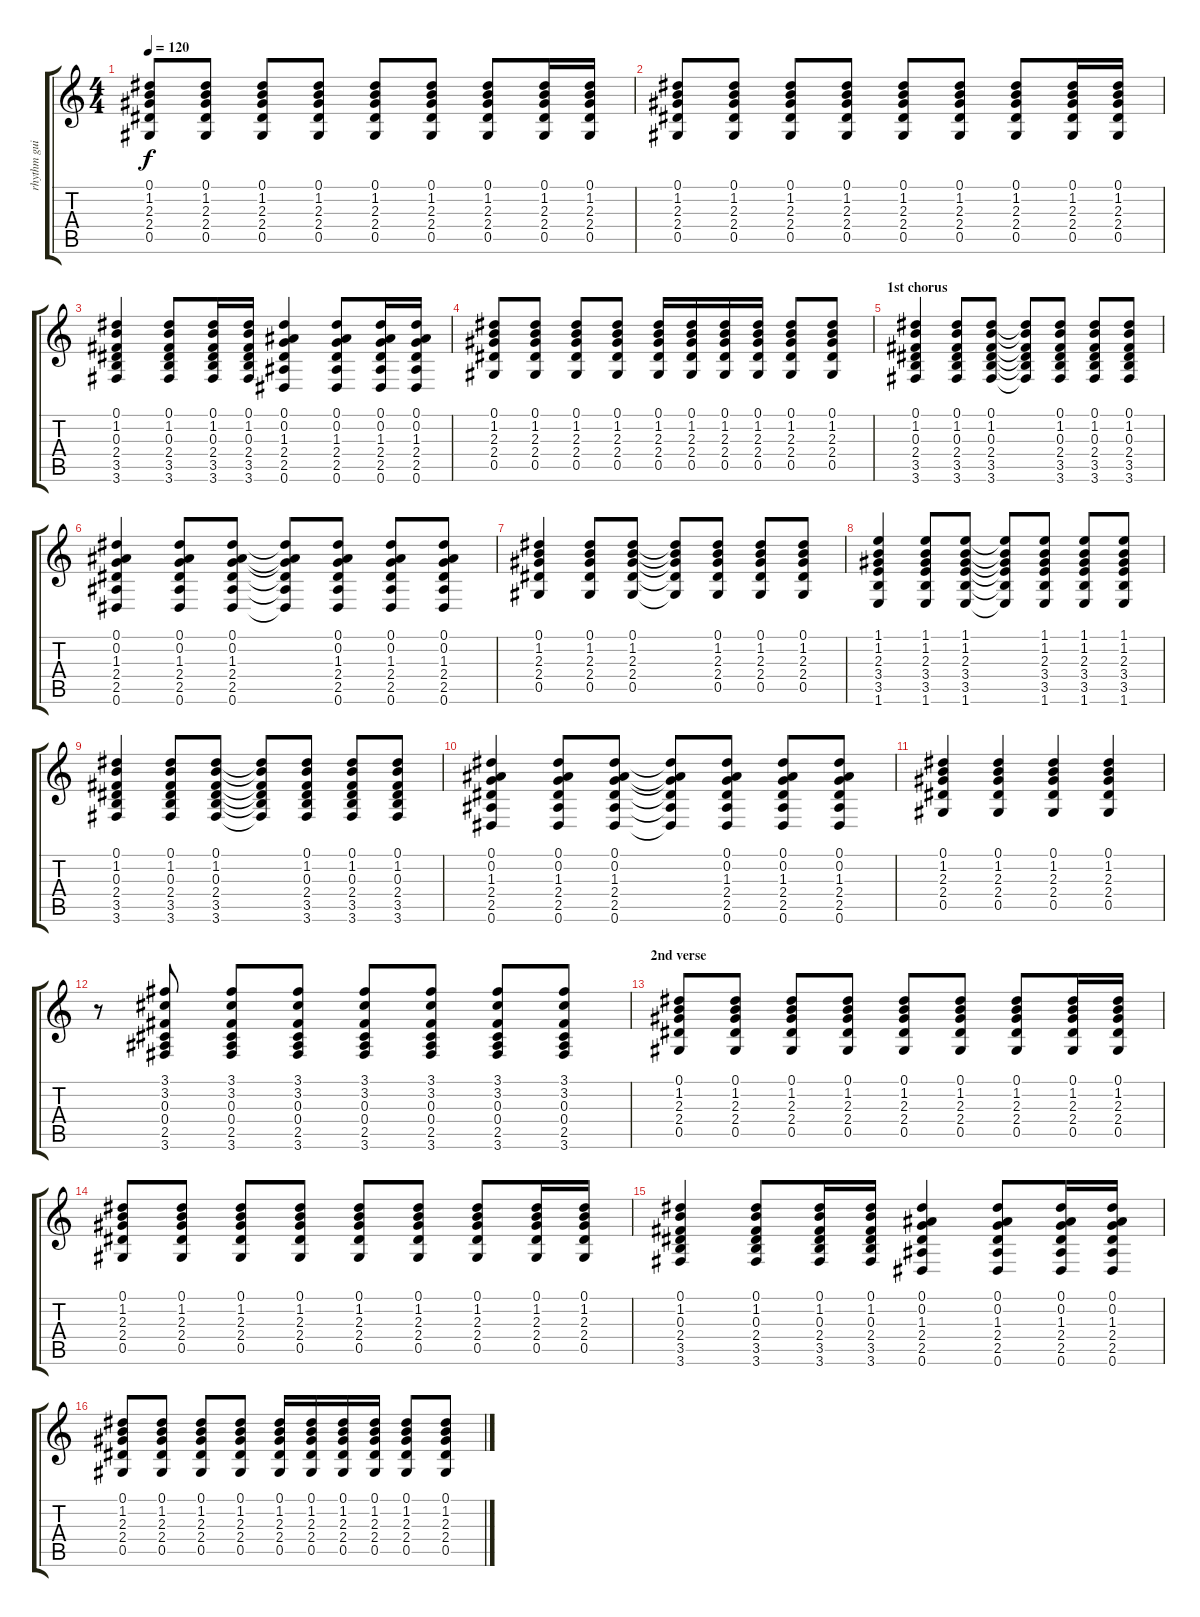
\track ("rhythm guitar" "rhythm gui") {instrument acousticguitarnylon}
\staff {score tabs}
\tuning (Eb4 Bb3 Gb3 Db3 Ab2 Eb2) {hide}
\ts (4 4)
\tempo 120
\clef g2
\ks c
(0.1 1.2 2.3 2.4 0.5).8{dy f} (0.1 1.2 2.3 2.4 0.5).8 (0.1 1.2 2.3 2.4 0.5).8 (0.1 1.2 2.3 2.4 0.5).8 (0.1 1.2 2.3 2.4 0.5).8 (0.1 1.2 2.3 2.4 0.5).8 (0.1 1.2 2.3 2.4 0.5).8 (0.1 1.2 2.3 2.4 0.5).16 (0.1 1.2 2.3 2.4 0.5).16 |
(0.1 1.2 2.3 2.4 0.5).8 (0.1 1.2 2.3 2.4 0.5).8 (0.1 1.2 2.3 2.4 0.5).8 (0.1 1.2 2.3 2.4 0.5).8 (0.1 1.2 2.3 2.4 0.5).8 (0.1 1.2 2.3 2.4 0.5).8 (0.1 1.2 2.3 2.4 0.5).8 (0.1 1.2 2.3 2.4 0.5).16 (0.1 1.2 2.3 2.4 0.5).16 |
(0.1 1.2 0.3 2.4 3.5 3.6).4 (0.1 1.2 0.3 2.4 3.5 3.6).8 (0.1 1.2 0.3 2.4 3.5 3.6).16 (0.1 1.2 0.3 2.4 3.5 3.6).16 (0.1 0.2 1.3 2.4 2.5 0.6).4 (0.1 0.2 1.3 2.4 2.5 0.6).8 (0.1 0.2 1.3 2.4 2.5 0.6).16 (0.1 0.2 1.3 2.4 2.5 0.6).16 |
(0.1 1.2 2.3 2.4 0.5).8 (0.1 1.2 2.3 2.4 0.5).8 (0.1 1.2 2.3 2.4 0.5).8 (0.1 1.2 2.3 2.4 0.5).8 (0.1 1.2 2.3 2.4 0.5).16 (0.1 1.2 2.3 2.4 0.5).16 (0.1 1.2 2.3 2.4 0.5).16 (0.1 1.2 2.3 2.4 0.5).16 (0.1 1.2 2.3 2.4 0.5).8 (0.1 1.2 2.3 2.4 0.5).8 |
\section ("" "1st chorus")
(0.1 1.2 0.3 2.4 3.5 3.6).4 (0.1 1.2 0.3 2.4 3.5 3.6).8 (0.1 1.2 0.3 2.4 3.5 3.6).8 (0.1{t} 1.2{t} 0.3{t} 2.4{t} 3.5{t} 3.6{t}).8 (0.1 1.2 0.3 2.4 3.5 3.6).8 (0.1 1.2 0.3 2.4 3.5 3.6).8 (0.1 1.2 0.3 2.4 3.5 3.6).8 |
(0.1 0.2 1.3 2.4 2.5 0.6).4 (0.1 0.2 1.3 2.4 2.5 0.6).8 (0.1 0.2 1.3 2.4 2.5 0.6).8 (0.1{t} 0.2{t} 1.3{t} 2.4{t} 2.5{t} 0.6{t}).8 (0.1 0.2 1.3 2.4 2.5 0.6).8 (0.1 0.2 1.3 2.4 2.5 0.6).8 (0.1 0.2 1.3 2.4 2.5 0.6).8 |
(0.1 1.2 2.3 2.4 0.5).4 (0.1 1.2 2.3 2.4 0.5).8 (0.1 1.2 2.3 2.4 0.5).8 (0.1{t} 1.2{t} 2.3{t} 2.4{t} 0.5{t}).8 (0.1 1.2 2.3 2.4 0.5).8 (0.1 1.2 2.3 2.4 0.5).8 (0.1 1.2 2.3 2.4 0.5).8 |
(1.1 1.2 2.3 3.4 3.5 1.6).4 (1.1 1.2 2.3 3.4 3.5 1.6).8 (1.1 1.2 2.3 3.4 3.5 1.6).8 (1.1{t} 1.2{t} 2.3{t} 3.4{t} 3.5{t} 1.6{t}).8 (1.1 1.2 2.3 3.4 3.5 1.6).8 (1.1 1.2 2.3 3.4 3.5 1.6).8 (1.1 1.2 2.3 3.4 3.5 1.6).8 |
(0.1 1.2 0.3 2.4 3.5 3.6).4 (0.1 1.2 0.3 2.4 3.5 3.6).8 (0.1 1.2 0.3 2.4 3.5 3.6).8 (0.1{t} 1.2{t} 0.3{t} 2.4{t} 3.5{t} 3.6{t}).8 (0.1 1.2 0.3 2.4 3.5 3.6).8 (0.1 1.2 0.3 2.4 3.5 3.6).8 (0.1 1.2 0.3 2.4 3.5 3.6).8 |
(0.1 0.2 1.3 2.4 2.5 0.6).4 (0.1 0.2 1.3 2.4 2.5 0.6).8 (0.1 0.2 1.3 2.4 2.5 0.6).8 (0.1{t} 0.2{t} 1.3{t} 2.4{t} 2.5{t} 0.6{t}).8 (0.1 0.2 1.3 2.4 2.5 0.6).8 (0.1 0.2 1.3 2.4 2.5 0.6).8 (0.1 0.2 1.3 2.4 2.5 0.6).8 |
(0.1 1.2 2.3 2.4 0.5).4 (0.1 1.2 2.3 2.4 0.5).4 (0.1 1.2 2.3 2.4 0.5).4 (0.1 1.2 2.3 2.4 0.5).4 |
r.8 (3.1 3.2 0.3 0.4 2.5 3.6).8 (3.1 3.2 0.3 0.4 2.5 3.6).8 (3.1 3.2 0.3 0.4 2.5 3.6).8 (3.1 3.2 0.3 0.4 2.5 3.6).8 (3.1 3.2 0.3 0.4 2.5 3.6).8 (3.1 3.2 0.3 0.4 2.5 3.6).8 (3.1 3.2 0.3 0.4 2.5 3.6).8 |
\section ("" "2nd verse")
(0.1 1.2 2.3 2.4 0.5).8 (0.1 1.2 2.3 2.4 0.5).8 (0.1 1.2 2.3 2.4 0.5).8 (0.1 1.2 2.3 2.4 0.5).8 (0.1 1.2 2.3 2.4 0.5).8 (0.1 1.2 2.3 2.4 0.5).8 (0.1 1.2 2.3 2.4 0.5).8 (0.1 1.2 2.3 2.4 0.5).16 (0.1 1.2 2.3 2.4 0.5).16 |
(0.1 1.2 2.3 2.4 0.5).8 (0.1 1.2 2.3 2.4 0.5).8 (0.1 1.2 2.3 2.4 0.5).8 (0.1 1.2 2.3 2.4 0.5).8 (0.1 1.2 2.3 2.4 0.5).8 (0.1 1.2 2.3 2.4 0.5).8 (0.1 1.2 2.3 2.4 0.5).8 (0.1 1.2 2.3 2.4 0.5).16 (0.1 1.2 2.3 2.4 0.5).16 |
(0.1 1.2 0.3 2.4 3.5 3.6).4 (0.1 1.2 0.3 2.4 3.5 3.6).8 (0.1 1.2 0.3 2.4 3.5 3.6).16 (0.1 1.2 0.3 2.4 3.5 3.6).16 (0.1 0.2 1.3 2.4 2.5 0.6).4 (0.1 0.2 1.3 2.4 2.5 0.6).8 (0.1 0.2 1.3 2.4 2.5 0.6).16 (0.1 0.2 1.3 2.4 2.5 0.6).16 |
(0.1 1.2 2.3 2.4 0.5).8 (0.1 1.2 2.3 2.4 0.5).8 (0.1 1.2 2.3 2.4 0.5).8 (0.1 1.2 2.3 2.4 0.5).8 (0.1 1.2 2.3 2.4 0.5).16 (0.1 1.2 2.3 2.4 0.5).16 (0.1 1.2 2.3 2.4 0.5).16 (0.1 1.2 2.3 2.4 0.5).16 (0.1 1.2 2.3 2.4 0.5).8 (0.1 1.2 2.3 2.4 0.5).8
